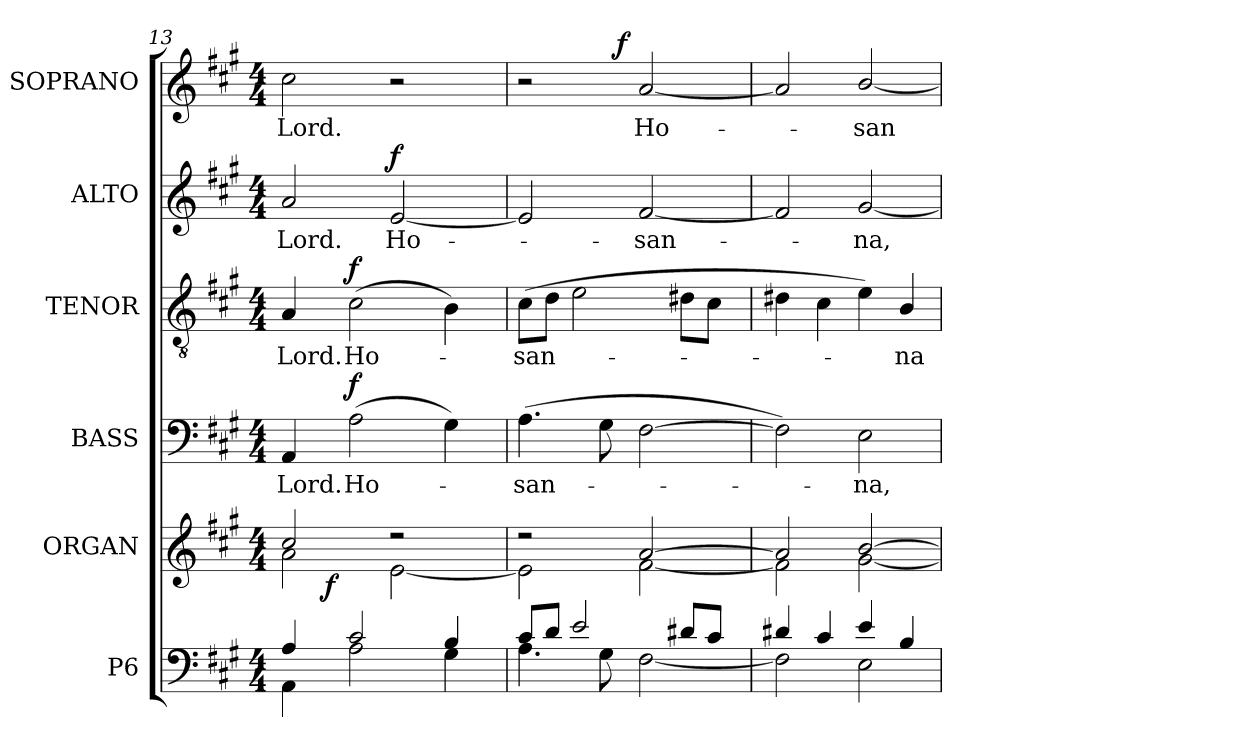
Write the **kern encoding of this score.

**kern	**kern	**dynam	**kern	**text	**dynam	**kern	**text	**dynam	**kern	**text	**dynam	**kern	**text	**dynam
*part6	*part5	*part5	*part4	*part4	*part4	*part3	*part3	*part3	*part2	*part2	*part2	*part1	*part1	*part1
*staff6	*staff5	*staff5	*staff4	*staff4	*staff4	*staff3	*staff3	*staff3	*staff2	*staff2	*staff2	*staff1	*staff1	*staff1
*I"P6	*I"ORGAN	*	*I"BASS	*	*	*I"TENOR	*	*	*I"ALTO	*	*	*I"SOPRANO	*	*
*	*I'A.	*	*I'B.	*	*	*I'T.	*	*	*I'A.	*	*	*I'S.	*	*
!!LO:LB:g=z
*clefF4	*clefG2	*	*clefF4	*	*	*clefGv2	*	*	*clefG2	*	*	*clefG2	*	*
*	*	*	*	*	*	*ITrd7c12	*	*	*	*	*	*	*	*
*k[f#c#g#]	*k[f#c#g#]	*	*k[f#c#g#]	*	*	*k[f#c#g#]	*	*	*k[f#c#g#]	*	*	*k[f#c#g#]	*	*
*A:	*A:	*	*A:	*	*	*A:	*	*	*A:	*	*	*A:	*	*
*M4/4	*M4/4	*	*M4/4	*	*	*M4/4	*	*	*M4/4	*	*	*M4/4	*	*
=13	=13	=13	=13	=13	=13	=13	=13	=13	=13	=13	=13	=13	=13	=13
*^	*^	*	*	*	*	*	*	*	*	*	*	*	*	*
!	!	!	!	!	!	!LO:LY:b:color=#000000	!	!	!	!	!	!	!	!	!	!
!	!	!	!	!	!	!	!	!	!LO:LY:b:color=#000000	!	!	!	!	!	!	!
!	!	!	!	!	!	!	!	!	!	!	!	!LO:LY:b:color=#000000	!	!	!	!
!	!	!	!	!	!	!	!	!	!	!	!	!	!	!	!LO:LY:b:color=#000000	!
*	*	*	*^	*	*	*	*	*	*	*	*	*	*	*	*	*
4Ai/	4AAi\	2cc#i/	2ai\	8ryy	.	4AAi/	Lord.	.	4AAi/	Lord.	.	2ai/	Lord.	.	2cc#i\	Lord.	.
.	.	.	.	64ryy	.	.	.	.	.	.	.	.	.	.	.	.	.
.	.	.	.	128ryy	.	.	.	.	.	.	.	.	.	.	.	.	.
.	.	.	.	256ryy	.	.	.	.	.	.	.	.	.	.	.	.	.
.	.	.	.	1024ryy	.	.	.	.	.	.	.	.	.	.	.	.	.
.	.	.	.	2ryy	f	.	.	.	.	.	.	.	.	.	.	.	.
!	!	!	!	!	!	!	!LO:LY:b:color=#000000	!	!	!	!	!	!	!	!	!	!
!	!	!	!	!	!	!	!	!	!	!LO:LY:b:color=#000000	!	!	!	!	!	!	!
2c#i/	2Ai\	.	.	.	.	(2Ai\	Ho-	f	(2C#i\	Ho-	f	.	.	.	.	.	.
!	!	!	!	!	!	!	!	!	!	!	!	!	!LO:LY:b:color=#000000	!	!	!	!
.	.	2r	[2ei\	.	.	.	.	.	.	.	.	[2ei/	Ho-	f	2r	.	.
.	.	.	.	4ryy	.	.	.	.	.	.	.	.	.	.	.	.	.
4Bi/	4G#i\	.	.	.	.	4G#i\)	.	.	4BBi\)	.	.	.	.	.	.	.	.
.	.	.	.	16ryy	.	.	.	.	.	.	.	.	.	.	.	.	.
.	.	.	.	32ryy	.	.	.	.	.	.	.	.	.	.	.	.	.
.	.	.	.	512.ryy	.	.	.	.	.	.	.	.	.	.	.	.	.
*	*	*	*v	*v	*	*	*	*	*	*	*	*	*	*	*	*	*
=14	=14	=14	=14	=14	=14	=14	=14	=14	=14	=14	=14	=14	=14	=14	=14	=14
*	*	*	*^	*	*	*	*	*	*	*	*	*	*	*	*	*
!	!	!	!	!	!	!	!LO:LY:b:color=#000000	!	!	!	!	!	!	!	!	!	!
*	*	*	*v	*v	*	*	*	*	*	*	*	*	*	*	*	*	*
*	*	*	*^	*	*	*	*	*	*	*	*	*	*	*	*	*
!	!	!	!	!	!	!	!	!	!	!LO:LY:b:color=#000000	!	!	!	!	!	!	!
*	*	*	*v	*v	*	*	*	*	*	*	*	*	*	*	*^	*	*
8c#i/L	4.Ai\	2r	2ei\]	.	(4.Ai\	-san-	.	(8C#i\L	-san-	.	2ei/]	.	.	2r	4ryy	.	.
8di/J	.	.	.	.	.	.	.	8Di\J	.	.	.	.	.	.	.	.	.
2ei/	.	.	.	.	.	.	.	2Ei\	.	.	.	.	.	.	8ryy	.	.
.	8G#i\	.	.	.	8G#i\	.	.	.	.	.	.	.	.	.	32ryy	.	.
.	.	.	.	.	.	.	.	.	.	.	.	.	.	.	128ryy	.	.
.	.	.	.	.	.	.	.	.	.	.	.	.	.	.	512ryy	.	.
.	.	.	.	.	.	.	.	.	.	.	.	.	.	.	2ryy	.	f
!	!	!	!	!	!	!	!	!	!	!	!	!LO:LY:b:color=#000000	!	!	!	!	!
!	!	!	!	!	!	!	!	!	!	!	!	!	!	!	!	!LO:LY:b:color=#000000	!
.	[2F#i\	[2ai/	[2f#i\	.	[2F#i\	.	.	.	.	.	[2f#i/	-san-	.	[2ai/	.	Ho-	.
8d#Xi/L	.	.	.	.	.	.	.	8D#Xi\L	.	.	.	.	.	.	.	.	.
8c#i/J	.	.	.	.	.	.	.	8C#i\J	.	.	.	.	.	.	.	.	.
.	.	.	.	.	.	.	.	.	.	.	.	.	.	.	16ryy	.	.
.	.	.	.	.	.	.	.	.	.	.	.	.	.	.	64ryy	.	.
.	.	.	.	.	.	.	.	.	.	.	.	.	.	.	256.ryy	.	.
*	*	*	*	*	*	*	*	*	*	*	*	*	*	*v	*v	*	*
=15	=15	=15	=15	=15	=15	=15	=15	=15	=15	=15	=15	=15	=15	=15	=15	=15
4d#Xi/	2F#i\]	2ai/]	2f#i\]	.	2F#i\])	.	.	4D#Xi\	.	.	2f#i/]	.	.	2ai/]	.	.
4c#i/	.	.	.	.	.	.	.	4C#i\	.	.	.	.	.	.	.	.
!	!	!	!	!	!	!LO:LY:b:color=#000000	!	!	!	!	!	!	!	!	!	!
!	!	!	!	!	!	!	!	!	!	!	!	!LO:LY:b:color=#000000	!	!	!	!
!	!	!	!	!	!	!	!	!	!	!	!	!	!	!	!LO:LY:b:color=#000000	!
4ei/	2Ei\	[2bi/	[2g#i\	.	2Ei\	-na,	.	4Ei\)	.	.	[2g#i/	-na,	.	[2bi/	-san-	.
!	!	!	!	!	!	!	!	!	!LO:LY:b:color=#000000	!	!	!	!	!	!	!
4Bi/	.	.	.	.	.	.	.	4BBi/	-na	.	.	.	.	.	.	.
*v	*v	*	*	*	*	*	*	*	*	*	*	*	*	*	*	*
*	*v	*v	*	*	*	*	*	*	*	*	*	*	*	*	*
=	=	=	=	=	=	=	=	=	=	=	=	=	=	=
*-	*-	*-	*-	*-	*-	*-	*-	*-	*-	*-	*-	*-	*-	*-
